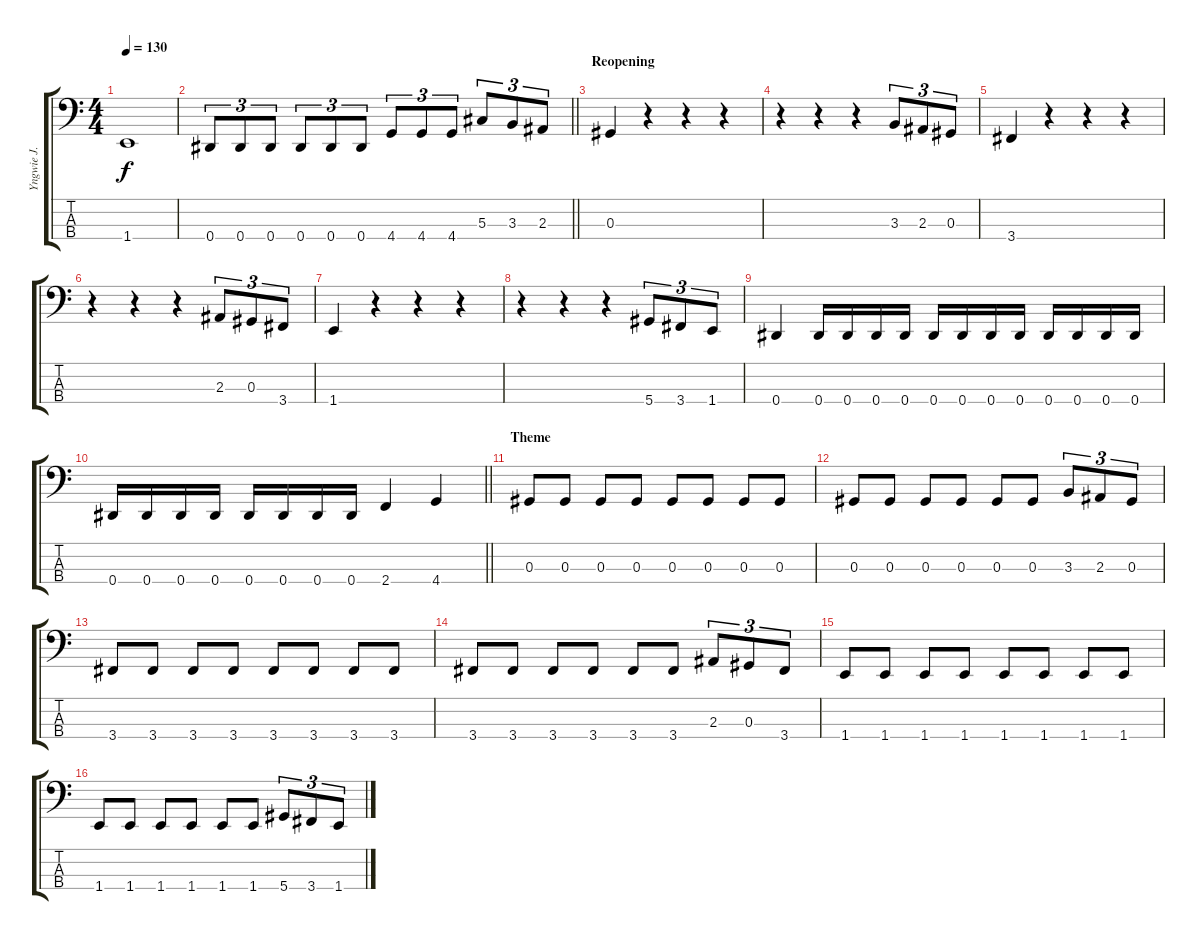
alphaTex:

\track ("Yngwie J. Malmsteen" "Yngwie J. ") {instrument electricbassfinger}
\staff {score tabs}
\tuning (Gb2 Db2 Ab1 Eb1) {hide}
\ts (4 4)
\tempo 130
\clef f4
\ks c
1.4.1{dy f} |
\barLineRight lightlight
0.4.8{tu (3 2)} 0.4.8{tu (3 2)} 0.4.8{tu (3 2)} 0.4.8{tu (3 2)} 0.4.8{tu (3 2)} 0.4.8{tu (3 2)} 4.4.8{tu (3 2)} 4.4.8{tu (3 2)} 4.4.8{tu (3 2)} 5.3.8{tu (3 2)} 3.3.8{tu (3 2)} 2.3.8{tu (3 2)} |
\section ("" "Reopening")
0.3.4 r.4 r.4 r.4 |
r.4 r.4 r.4 3.3.8{tu (3 2)} 2.3.8{tu (3 2)} 0.3.8{tu (3 2)} |
3.4.4 r.4 r.4 r.4 |
r.4 r.4 r.4 2.3.8{tu (3 2)} 0.3.8{tu (3 2)} 3.4.8{tu (3 2)} |
1.4.4 r.4 r.4 r.4 |
r.4 r.4 r.4 5.4.8{tu (3 2)} 3.4.8{tu (3 2)} 1.4.8{tu (3 2)} |
0.4.4 0.4.16 0.4.16 0.4.16 0.4.16 0.4.16 0.4.16 0.4.16 0.4.16 0.4.16 0.4.16 0.4.16 0.4.16 |
\barLineRight lightlight
0.4.16 0.4.16 0.4.16 0.4.16 0.4.16 0.4.16 0.4.16 0.4.16 2.4.4 4.4.4 |
\section ("" "Theme")
0.3.8 0.3.8 0.3.8 0.3.8 0.3.8 0.3.8 0.3.8 0.3.8 |
0.3.8 0.3.8 0.3.8 0.3.8 0.3.8 0.3.8 3.3.8{tu (3 2)} 2.3.8{tu (3 2)} 0.3.8{tu (3 2)} |
3.4.8 3.4.8 3.4.8 3.4.8 3.4.8 3.4.8 3.4.8 3.4.8 |
3.4.8 3.4.8 3.4.8 3.4.8 3.4.8 3.4.8 2.3.8{tu (3 2)} 0.3.8{tu (3 2)} 3.4.8{tu (3 2)} |
1.4.8 1.4.8 1.4.8 1.4.8 1.4.8 1.4.8 1.4.8 1.4.8 |
1.4.8 1.4.8 1.4.8 1.4.8 1.4.8 1.4.8 5.4.8{tu (3 2)} 3.4.8{tu (3 2)} 1.4.8{tu (3 2)}
